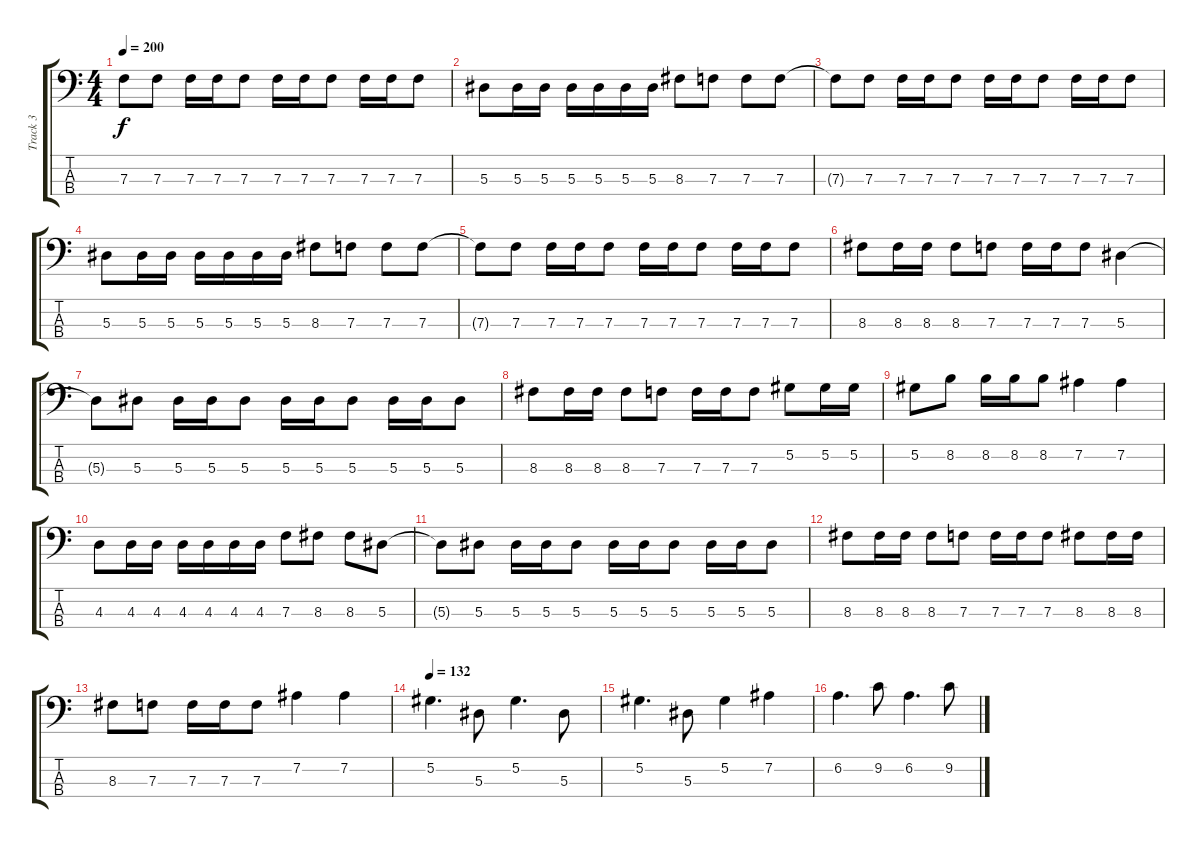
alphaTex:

\track ("Track 3" "Track 3") {instrument electricbassfinger}
\staff {score tabs}
\tuning (Ab2 Eb2 Bb1 F1) {hide}
\ts (4 4)
\tempo 200
\clef f4
\ks c
7.3{t}.8{dy f} 7.3.8 7.3.16 7.3.16 7.3.8 7.3.16 7.3.16 7.3.8 7.3.16 7.3.16 7.3.8 |
5.3.8 5.3.16 5.3.16 5.3.16 5.3.16 5.3.16 5.3.16 8.3.8 7.3.8 7.3.8 7.3.8 |
7.3{t}.8 7.3.8 7.3.16 7.3.16 7.3.8 7.3.16 7.3.16 7.3.8 7.3.16 7.3.16 7.3.8 |
5.3.8 5.3.16 5.3.16 5.3.16 5.3.16 5.3.16 5.3.16 8.3.8 7.3.8 7.3.8 7.3.8 |
7.3{t}.8 7.3.8 7.3.16 7.3.16 7.3.8 7.3.16 7.3.16 7.3.8 7.3.16 7.3.16 7.3.8 |
8.3.8 8.3.16 8.3.16 8.3.8 7.3.8 7.3.16 7.3.16 7.3.8 5.3.4 |
5.3{t}.8 5.3.8 5.3.16 5.3.16 5.3.8 5.3.16 5.3.16 5.3.8 5.3.16 5.3.16 5.3.8 |
8.3.8 8.3.16 8.3.16 8.3.8 7.3.8 7.3.16 7.3.16 7.3.8 5.2.8 5.2.16 5.2.16 |
5.2.8 8.2.8 8.2.16 8.2.16 8.2.8 7.2.4 7.2.4 |
4.3.8 4.3.16 4.3.16 4.3.16 4.3.16 4.3.16 4.3.16 7.3.8 8.3.8 8.3.8 5.3.8 |
5.3{t}.8 5.3.8 5.3.16 5.3.16 5.3.8 5.3.16 5.3.16 5.3.8 5.3.16 5.3.16 5.3.8 |
8.3.8 8.3.16 8.3.16 8.3.8 7.3.8 7.3.16 7.3.16 7.3.8 8.3.8 8.3.16 8.3.16 |
8.3.8 7.3.8 7.3.16 7.3.16 7.3.8 7.2.4 7.2.4 |
\tempo 132
5.2.4{d} 5.3.8 5.2.4{d} 5.3.8 |
5.2.4{d} 5.3.8 5.2.4 7.2.4 |
6.2.4{d} 9.2.8 6.2.4{d} 9.2.8
